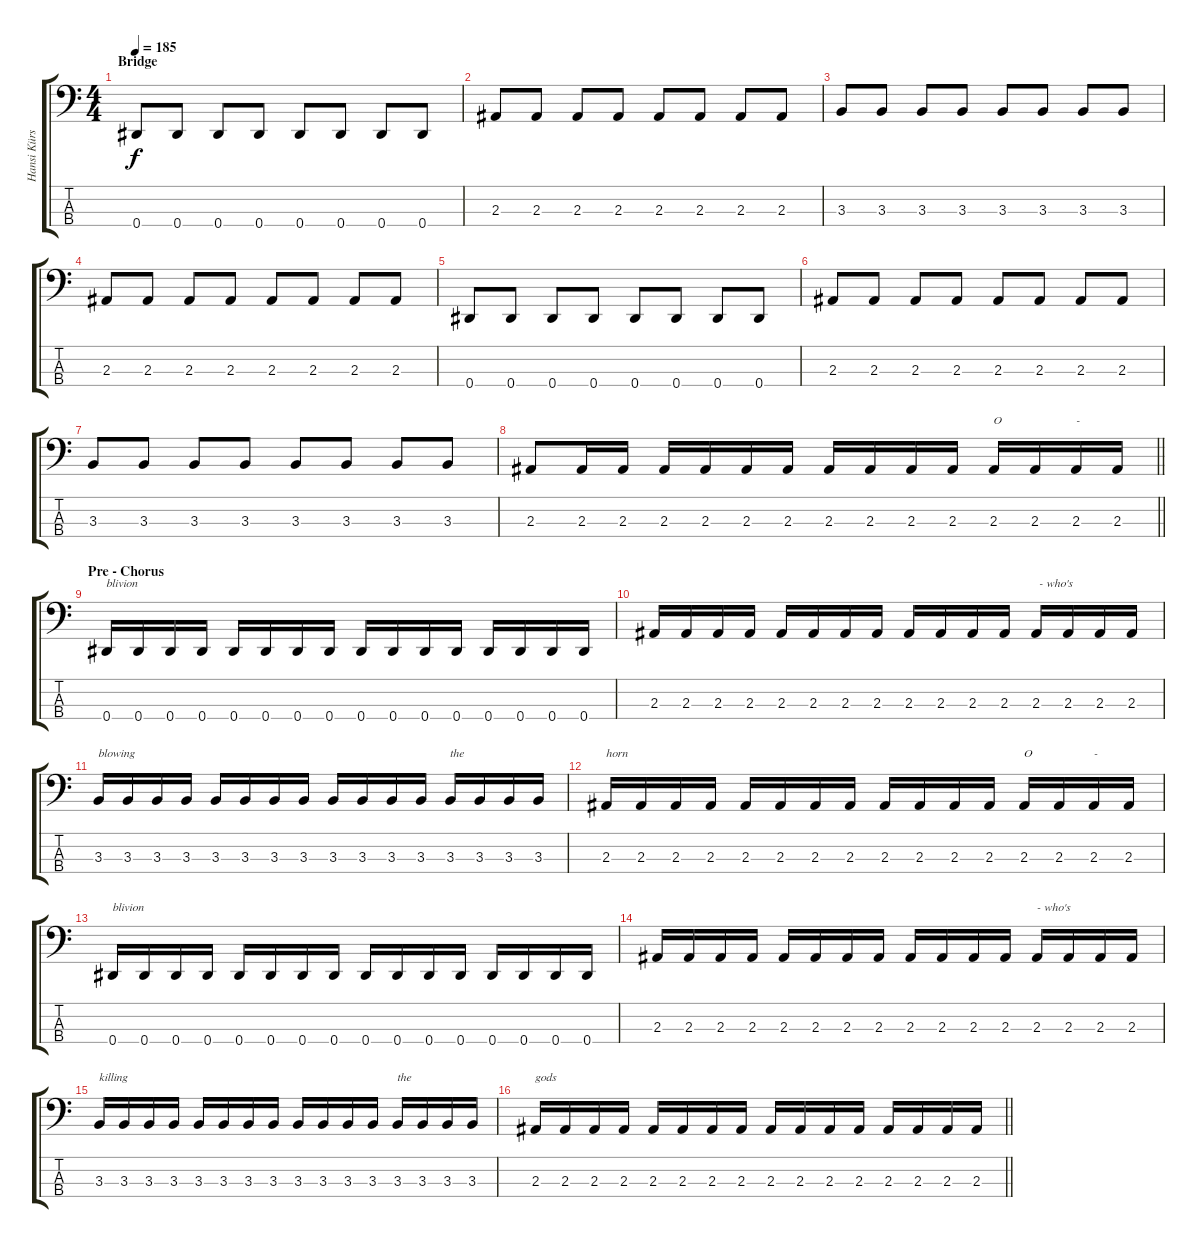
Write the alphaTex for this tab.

\track ("Hansi Kürsch" "Hansi Kürs") {instrument electricbasspick}
\staff {score tabs}
\tuning (Gb2 Db2 Ab1 Eb1) {hide}
\ts (4 4)
\section ("" "Bridge")
\tempo 185
\clef f4
\ks c
0.4.8{dy f} 0.4.8 0.4.8 0.4.8 0.4.8 0.4.8 0.4.8 0.4.8 |
2.3.8 2.3.8 2.3.8 2.3.8 2.3.8 2.3.8 2.3.8 2.3.8 |
3.3.8 3.3.8 3.3.8 3.3.8 3.3.8 3.3.8 3.3.8 3.3.8 |
2.3.8 2.3.8 2.3.8 2.3.8 2.3.8 2.3.8 2.3.8 2.3.8 |
0.4.8 0.4.8 0.4.8 0.4.8 0.4.8 0.4.8 0.4.8 0.4.8 |
2.3.8 2.3.8 2.3.8 2.3.8 2.3.8 2.3.8 2.3.8 2.3.8 |
3.3.8 3.3.8 3.3.8 3.3.8 3.3.8 3.3.8 3.3.8 3.3.8 |
\barLineRight lightlight
2.3.8 2.3.16 2.3.16 2.3.16 2.3.16 2.3.16 2.3.16 2.3.16 2.3.16 2.3.16 2.3.16 2.3.16{txt "O"} 2.3.16 2.3.16{txt "-"} 2.3.16 |
\section ("" "Pre - Chorus")
0.4.16{txt "blivion"} 0.4.16 0.4.16 0.4.16 0.4.16 0.4.16 0.4.16 0.4.16 0.4.16 0.4.16 0.4.16 0.4.16 0.4.16 0.4.16 0.4.16 0.4.16 |
2.3.16 2.3.16 2.3.16 2.3.16 2.3.16 2.3.16 2.3.16 2.3.16 2.3.16 2.3.16 2.3.16 2.3.16 2.3.16{txt " - who's "} 2.3.16 2.3.16 2.3.16 |
3.3.16{txt "blowing "} 3.3.16 3.3.16 3.3.16 3.3.16 3.3.16 3.3.16 3.3.16 3.3.16 3.3.16 3.3.16 3.3.16 3.3.16{txt "the "} 3.3.16 3.3.16 3.3.16 |
2.3.16{txt "horn"} 2.3.16 2.3.16 2.3.16 2.3.16 2.3.16 2.3.16 2.3.16 2.3.16 2.3.16 2.3.16 2.3.16 2.3.16{txt "O"} 2.3.16 2.3.16{txt "-"} 2.3.16 |
0.4.16{txt "blivion"} 0.4.16 0.4.16 0.4.16 0.4.16 0.4.16 0.4.16 0.4.16 0.4.16 0.4.16 0.4.16 0.4.16 0.4.16 0.4.16 0.4.16 0.4.16 |
2.3.16 2.3.16 2.3.16 2.3.16 2.3.16 2.3.16 2.3.16 2.3.16 2.3.16 2.3.16 2.3.16 2.3.16 2.3.16{txt "- who's "} 2.3.16 2.3.16 2.3.16 |
3.3.16{txt "killing "} 3.3.16 3.3.16 3.3.16 3.3.16 3.3.16 3.3.16 3.3.16 3.3.16 3.3.16 3.3.16 3.3.16 3.3.16{txt "the "} 3.3.16 3.3.16 3.3.16 |
\barLineRight lightlight
2.3.16{txt "gods"} 2.3.16 2.3.16 2.3.16 2.3.16 2.3.16 2.3.16 2.3.16 2.3.16 2.3.16 2.3.16 2.3.16 2.3.16 2.3.16 2.3.16 2.3.16
